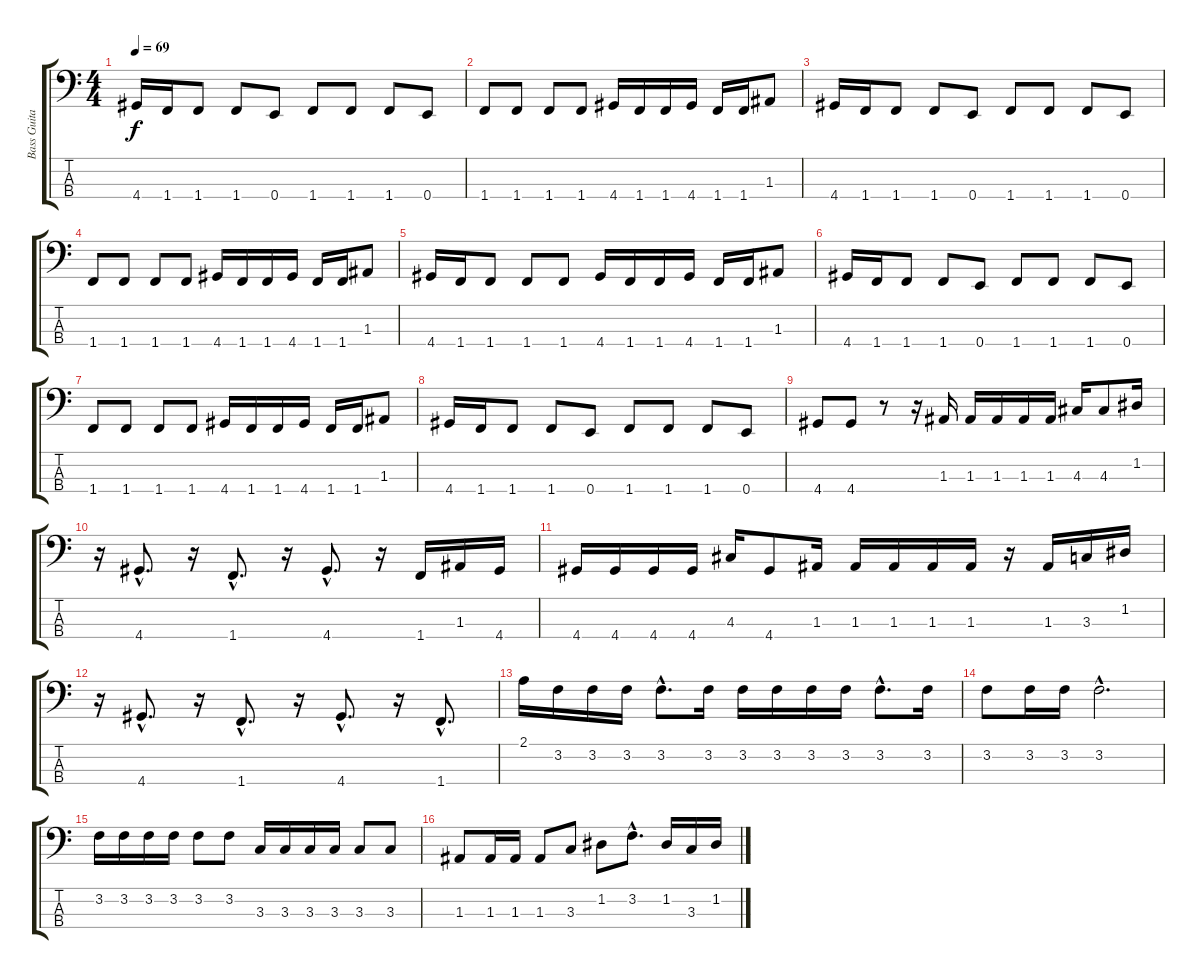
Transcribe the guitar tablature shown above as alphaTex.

\track ("Bass Guitar" "Bass Guita") {instrument electricbassfinger}
\staff {score tabs}
\tuning (G2 D2 A1 E1) {hide}
\ts (4 4)
\tempo 69
\clef f4
\ks c
4.4.16{dy f} 1.4.16 1.4.8 1.4.8 0.4.8 1.4.8 1.4.8 1.4.8 0.4.8 |
1.4.8 1.4.8 1.4.8 1.4.8 4.4.16 1.4.16 1.4.16 4.4.16 1.4.16 1.4.16 1.3.8 |
4.4.16 1.4.16 1.4.8 1.4.8 0.4.8 1.4.8 1.4.8 1.4.8 0.4.8 |
1.4.8 1.4.8 1.4.8 1.4.8 4.4.16 1.4.16 1.4.16 4.4.16 1.4.16 1.4.16 1.3.8 |
4.4.16 1.4.16 1.4.8 1.4.8 1.4.8 4.4.16 1.4.16 1.4.16 4.4.16 1.4.16 1.4.16 1.3.8 |
4.4.16 1.4.16 1.4.8 1.4.8 0.4.8 1.4.8 1.4.8 1.4.8 0.4.8 |
1.4.8 1.4.8 1.4.8 1.4.8 4.4.16 1.4.16 1.4.16 4.4.16 1.4.16 1.4.16 1.3.8 |
4.4.16 1.4.16 1.4.8 1.4.8 0.4.8 1.4.8 1.4.8 1.4.8 0.4.8 |
4.4.8 4.4.8 r.8 r.16 1.3.16 1.3.16 1.3.16 1.3.16 1.3.16 4.3.16 4.3.8 1.2.16 |
r.16 4.4{hac}.8{d} r.16 1.4{hac}.8{d} r.16 4.4{hac}.8{d} r.16 1.4.16 1.3.16 4.4.16 |
4.4.16 4.4.16 4.4.16 4.4.16 4.3.16 4.4.8 1.3.16 1.3.16 1.3.16 1.3.16 1.3.16 r.16 1.3.16 3.3.16 1.2.16 |
r.16 4.4{hac}.8{d} r.16 1.4{hac}.8{d} r.16 4.4{hac}.8{d} r.16 1.4{hac}.8{d} |
2.1.16 3.2.16 3.2.16 3.2.16 3.2{hac}.8{d} 3.2.16 3.2.16 3.2.16 3.2.16 3.2.16 3.2{hac}.8{d} 3.2.16 |
3.2.8 3.2.16 3.2.16 3.2{hac}.2{d} |
3.2.16 3.2.16 3.2.16 3.2.16 3.2.8 3.2.8 3.3.16 3.3.16 3.3.16 3.3.16 3.3.8 3.3.8 |
1.3.8 1.3.16 1.3.16 1.3.8 3.3.8 1.2.8 3.2{hac}.8{d} 1.2.16 3.3.16 1.2.16
